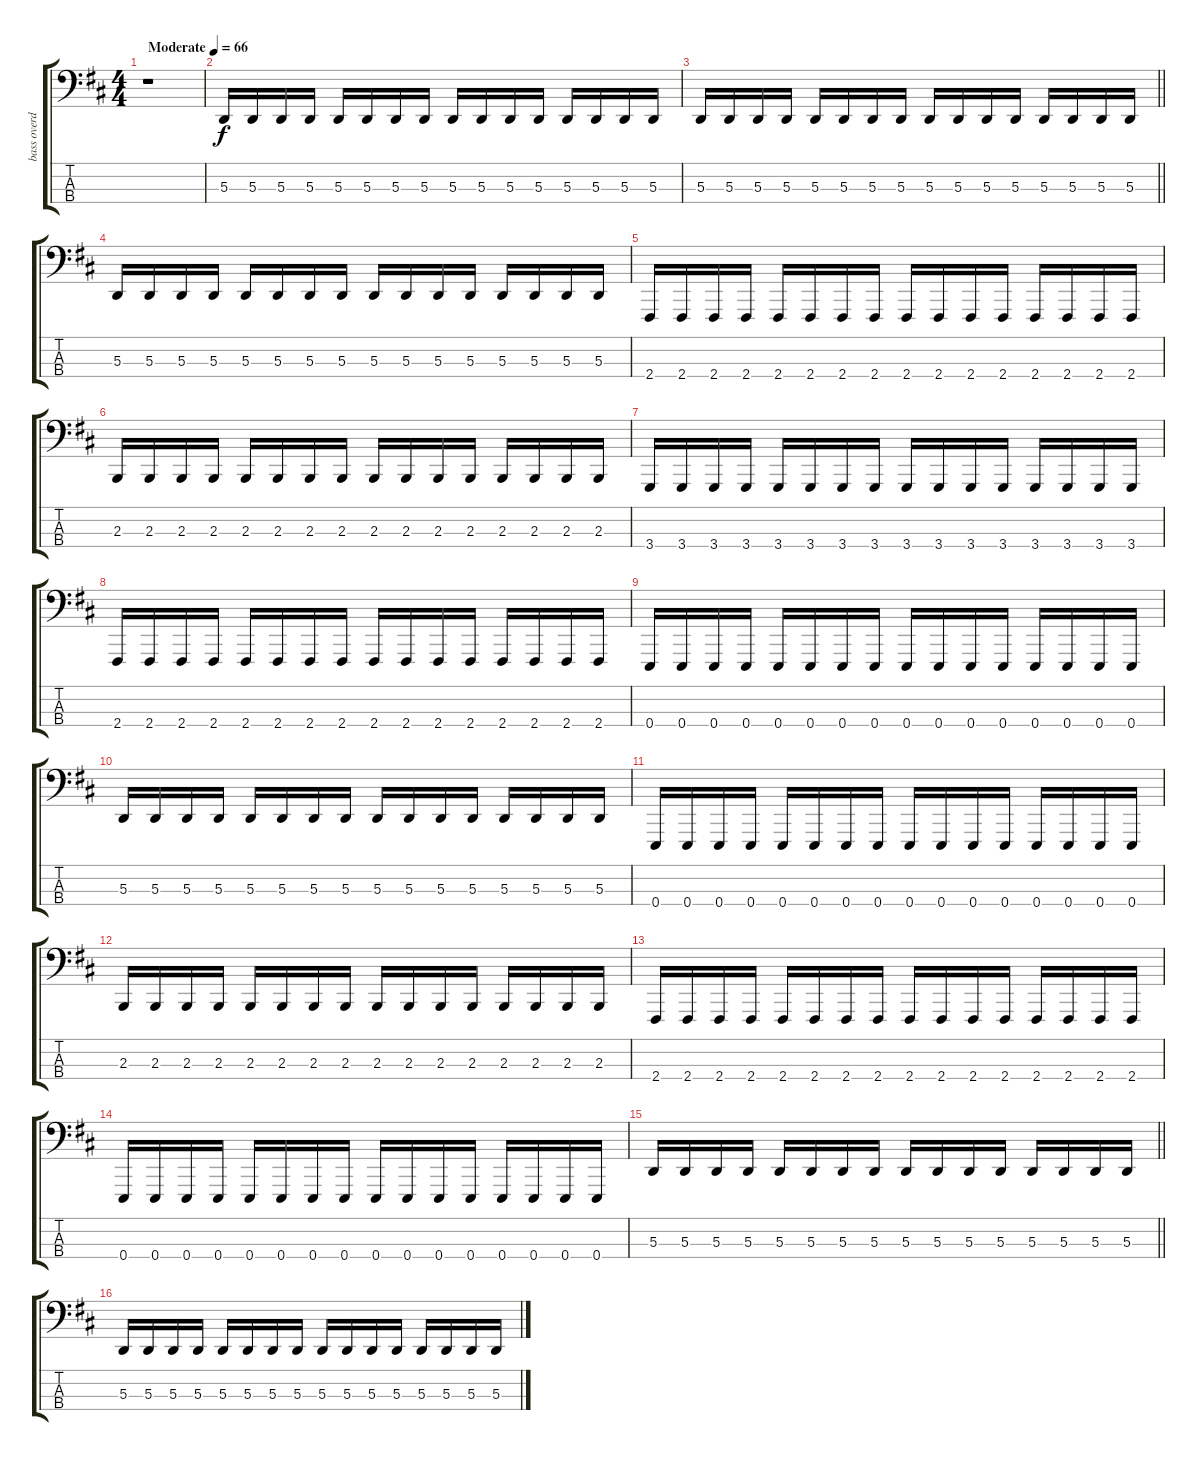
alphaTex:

\track ("bass overdub" "bass overd") {instrument distortionguitar}
\staff {score tabs}
\tuning (D1 A1 A0 E0) {hide}
\ts (4 4)
\tempo (66 "Moderate")
\clef f4
\ks d
r.1{dy f instrument distortionguitar} |
5.3.16 5.3.16 5.3.16 5.3.16 5.3.16 5.3.16 5.3.16 5.3.16 5.3.16 5.3.16 5.3.16 5.3.16 5.3.16 5.3.16 5.3.16 5.3.16 |
\barLineRight lightlight
5.3.16 5.3.16 5.3.16 5.3.16 5.3.16 5.3.16 5.3.16 5.3.16 5.3.16 5.3.16 5.3.16 5.3.16 5.3.16 5.3.16 5.3.16 5.3.16 |
5.3.16 5.3.16 5.3.16 5.3.16 5.3.16 5.3.16 5.3.16 5.3.16 5.3.16 5.3.16 5.3.16 5.3.16 5.3.16 5.3.16 5.3.16 5.3.16 |
2.4.16 2.4.16 2.4.16 2.4.16 2.4.16 2.4.16 2.4.16 2.4.16 2.4.16 2.4.16 2.4.16 2.4.16 2.4.16 2.4.16 2.4.16 2.4.16 |
2.3.16 2.3.16 2.3.16 2.3.16 2.3.16 2.3.16 2.3.16 2.3.16 2.3.16 2.3.16 2.3.16 2.3.16 2.3.16 2.3.16 2.3.16 2.3.16 |
3.4.16 3.4.16 3.4.16 3.4.16 3.4.16 3.4.16 3.4.16 3.4.16 3.4.16 3.4.16 3.4.16 3.4.16 3.4.16 3.4.16 3.4.16 3.4.16 |
2.4.16 2.4.16 2.4.16 2.4.16 2.4.16 2.4.16 2.4.16 2.4.16 2.4.16 2.4.16 2.4.16 2.4.16 2.4.16 2.4.16 2.4.16 2.4.16 |
0.4.16 0.4.16 0.4.16 0.4.16 0.4.16 0.4.16 0.4.16 0.4.16 0.4.16 0.4.16 0.4.16 0.4.16 0.4.16 0.4.16 0.4.16 0.4.16 |
5.3.16 5.3.16 5.3.16 5.3.16 5.3.16 5.3.16 5.3.16 5.3.16 5.3.16 5.3.16 5.3.16 5.3.16 5.3.16 5.3.16 5.3.16 5.3.16 |
0.4.16 0.4.16 0.4.16 0.4.16 0.4.16 0.4.16 0.4.16 0.4.16 0.4.16 0.4.16 0.4.16 0.4.16 0.4.16 0.4.16 0.4.16 0.4.16 |
2.3.16 2.3.16 2.3.16 2.3.16 2.3.16 2.3.16 2.3.16 2.3.16 2.3.16 2.3.16 2.3.16 2.3.16 2.3.16 2.3.16 2.3.16 2.3.16 |
2.4.16 2.4.16 2.4.16 2.4.16 2.4.16 2.4.16 2.4.16 2.4.16 2.4.16 2.4.16 2.4.16 2.4.16 2.4.16 2.4.16 2.4.16 2.4.16 |
0.4.16 0.4.16 0.4.16 0.4.16 0.4.16 0.4.16 0.4.16 0.4.16 0.4.16 0.4.16 0.4.16 0.4.16 0.4.16 0.4.16 0.4.16 0.4.16 |
\barLineRight lightlight
5.3.16 5.3.16 5.3.16 5.3.16 5.3.16 5.3.16 5.3.16 5.3.16 5.3.16 5.3.16 5.3.16 5.3.16 5.3.16 5.3.16 5.3.16 5.3.16 |
5.3.16 5.3.16 5.3.16 5.3.16 5.3.16 5.3.16 5.3.16 5.3.16 5.3.16 5.3.16 5.3.16 5.3.16 5.3.16 5.3.16 5.3.16 5.3.16
